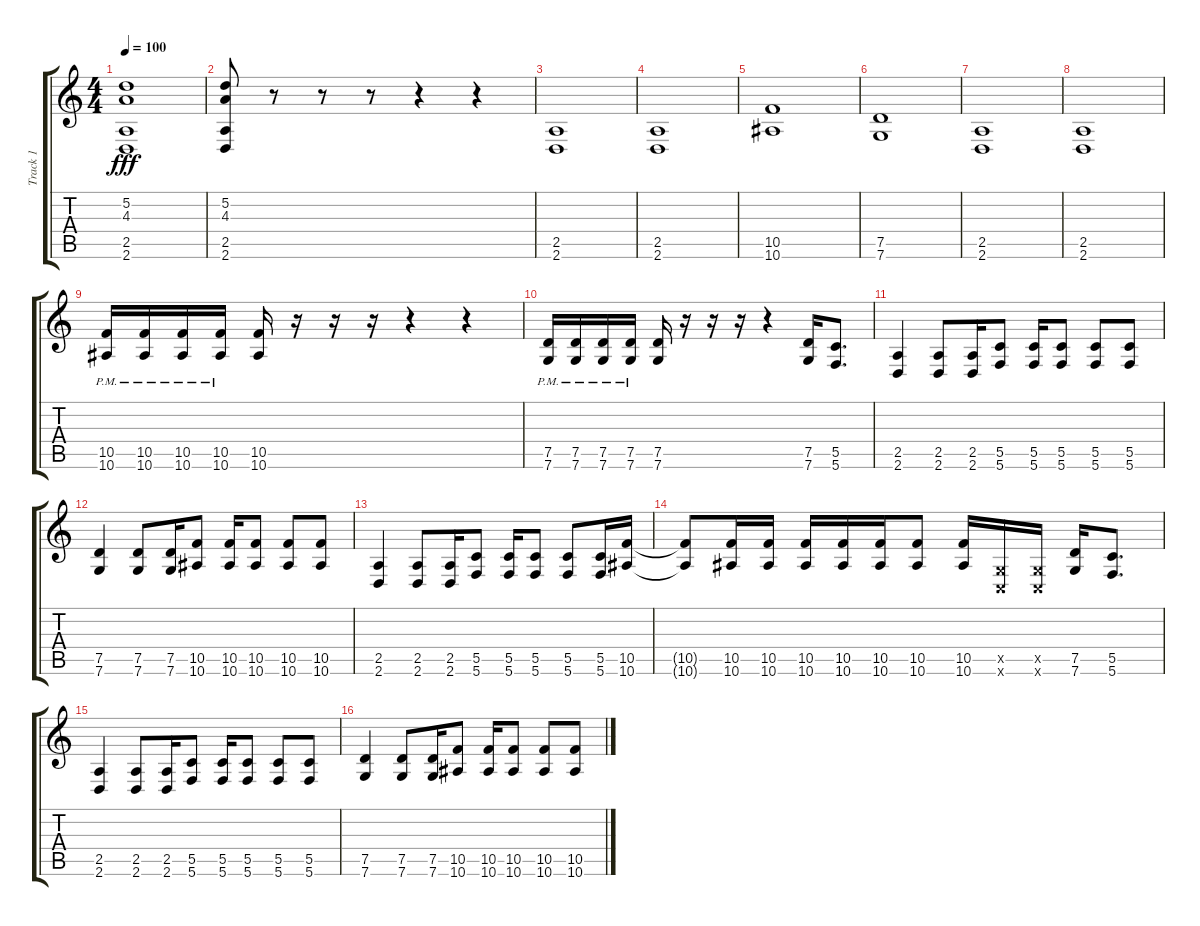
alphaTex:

\track ("Track 1" "Track 1") {instrument overdrivenguitar}
\staff {score tabs}
\tuning (D4 A3 F3 C3 G2 C2) {hide}
\ts (4 4)
\tempo 100
\clef g2
\ks c
(5.2{t} 4.3{t} 2.5{t} 2.6{t}).1{dy fff} |
(5.2 4.3 2.5 2.6).8 r.8 r.8 r.8 r.4 r.4 |
(2.5 2.6).1{instrument overdrivenguitar} |
(2.5 2.6).1 |
(10.5 10.6).1 |
(7.5 7.6).1 |
(2.5 2.6).1 |
(2.5 2.6).1 |
(10.5{pm} 10.6{pm}).16 (10.5{pm} 10.6{pm}).16 (10.5{pm} 10.6{pm}).16 (10.5{pm} 10.6{pm}).16 (10.5 10.6).16 r.16 r.16 r.16 r.4 r.4 |
(7.5{pm} 7.6{pm}).16 (7.5{pm} 7.6{pm}).16 (7.5{pm} 7.6{pm}).16 (7.5{pm} 7.6{pm}).16 (7.5 7.6).16 r.16 r.16 r.16 r.4 (7.5 7.6).16 (5.5 5.6).8{d} |
(2.5 2.6).4 (2.5 2.6).8 (2.5 2.6).16 (5.5 5.6).8 (5.5 5.6).16 (5.5 5.6).8 (5.5 5.6).8 (5.5 5.6).8 |
(7.5 7.6).4 (7.5 7.6).8 (7.5 7.6).16 (10.5 10.6).8 (10.5 10.6).16 (10.5 10.6).8 (10.5 10.6).8 (10.5 10.6).8 |
(2.5 2.6).4 (2.5 2.6).8 (2.5 2.6).16 (5.5 5.6).8 (5.5 5.6).16 (5.5 5.6).8 (5.5 5.6).8 (5.5 5.6).16 (10.5 10.6).16 |
(10.5{t} 10.6{t}).8 (10.5 10.6).16 (10.5 10.6).16 (10.5 10.6).16 (10.5 10.6).16 (10.5 10.6).16 (10.5 10.6).8 (10.5 10.6).16 (0.5{x} 0.6{x}).16 (0.5{x} 0.6{x}).16 (7.5 7.6).16 (5.5 5.6).8{d} |
(2.5 2.6).4 (2.5 2.6).8 (2.5 2.6).16 (5.5 5.6).8 (5.5 5.6).16 (5.5 5.6).8 (5.5 5.6).8 (5.5 5.6).8 |
(7.5 7.6).4 (7.5 7.6).8 (7.5 7.6).16 (10.5 10.6).8 (10.5 10.6).16 (10.5 10.6).8 (10.5 10.6).8 (10.5 10.6).8
